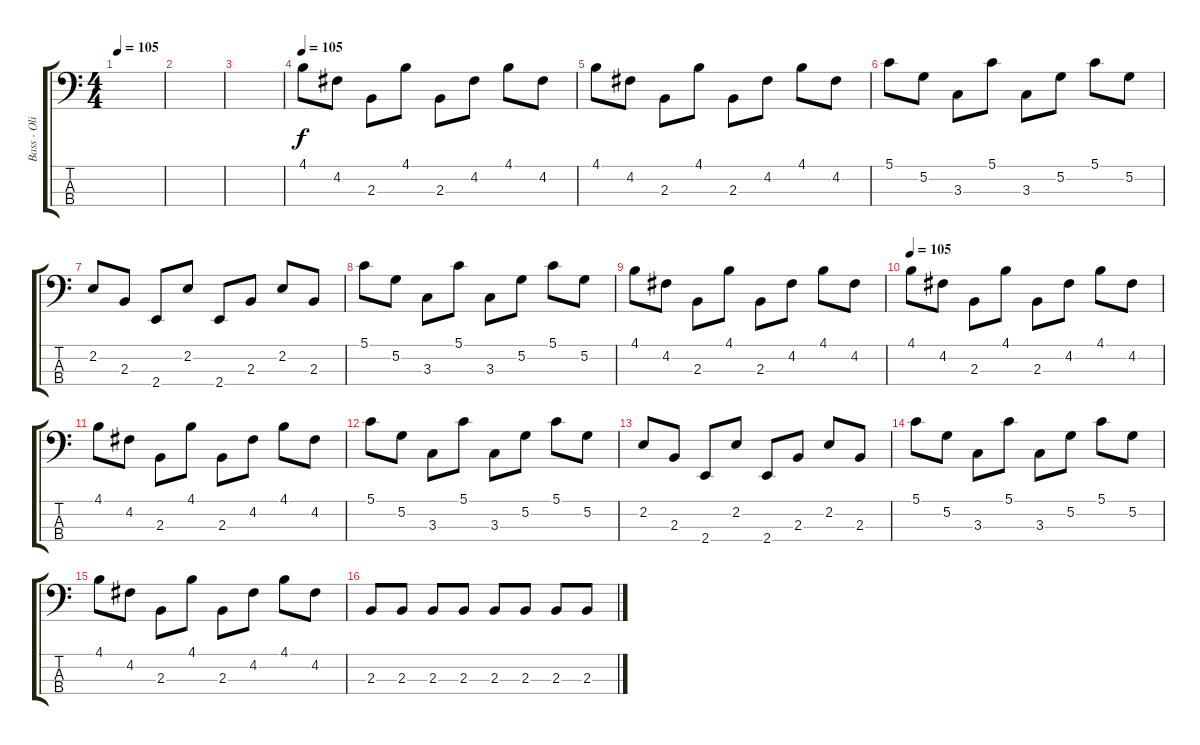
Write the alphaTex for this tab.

\track ("Bass - Oliver Riedel" "Bass - Oli") {instrument electricbassfinger}
\staff {score tabs}
\tuning (G2 D2 A1 D1) {hide}
\ts (4 4)
\tempo 105
\clef f4
\ks c
|
|
|
\tempo 105
4.1.8 4.2.8 2.3.8 4.1.8 2.3.8 4.2.8 4.1.8 4.2.8 |
4.1.8 4.2.8 2.3.8 4.1.8 2.3.8 4.2.8 4.1.8 4.2.8 |
5.1.8 5.2.8 3.3.8 5.1.8 3.3.8 5.2.8 5.1.8 5.2.8 |
2.2.8 2.3.8 2.4.8 2.2.8 2.4.8 2.3.8 2.2.8 2.3.8 |
5.1.8 5.2.8 3.3.8 5.1.8 3.3.8 5.2.8 5.1.8 5.2.8 |
4.1.8 4.2.8 2.3.8 4.1.8 2.3.8 4.2.8 4.1.8 4.2.8 |
\tempo 105
4.1.8 4.2.8 2.3.8 4.1.8 2.3.8 4.2.8 4.1.8 4.2.8 |
4.1.8 4.2.8 2.3.8 4.1.8 2.3.8 4.2.8 4.1.8 4.2.8 |
5.1.8 5.2.8 3.3.8 5.1.8 3.3.8 5.2.8 5.1.8 5.2.8 |
2.2.8 2.3.8 2.4.8 2.2.8 2.4.8 2.3.8 2.2.8 2.3.8 |
5.1.8 5.2.8 3.3.8 5.1.8 3.3.8 5.2.8 5.1.8 5.2.8 |
4.1.8 4.2.8 2.3.8 4.1.8 2.3.8 4.2.8 4.1.8 4.2.8 |
2.3.8 2.3.8 2.3.8 2.3.8 2.3.8 2.3.8 2.3.8 2.3.8
